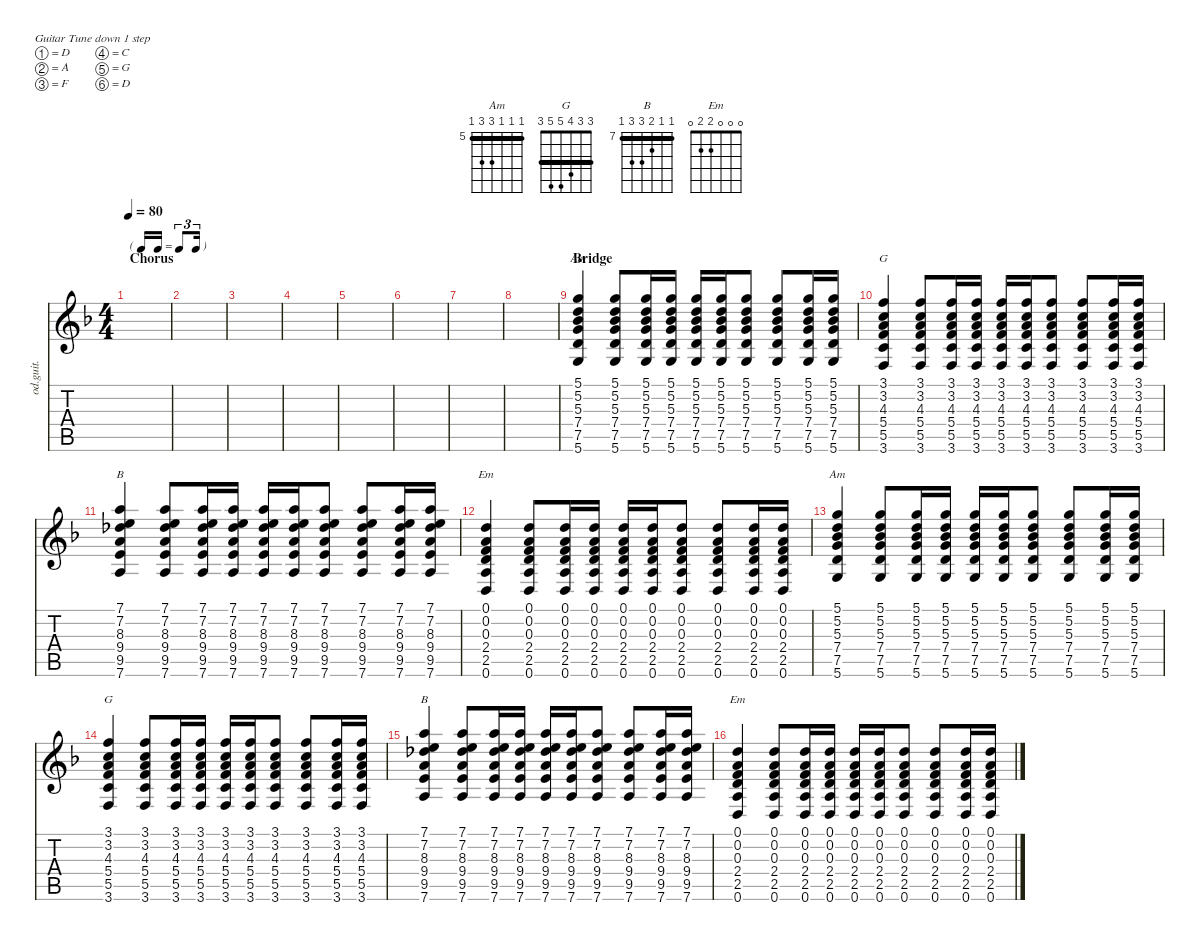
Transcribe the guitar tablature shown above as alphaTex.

\defaultSystemsLayout 4
\hideDynamics
\bracketExtendMode nobrackets
\otherSystemsTrackNameOrientation horizontal
\track ("Overdriven Guitar" "od.guit.") {instrument overdrivenguitar}
\staff {score tabs}
\tuning (D4 A3 F3 C3 G2 D2)
\chord ("Am" 5 5 5 7 7 5) {firstfret 5 showfingering false barre (5 5 5)}
\chord ("G" 3 3 4 5 5 3) {showfingering false barre (3 3)}
\chord ("B" 7 7 8 9 9 7) {firstfret 7 showfingering false barre (7 7)}
\chord ("Em" 0 0 0 2 2 0) {showfingering false}
\ts (4 4)
\tf triplet16th
\section ("" "Chorus")
\tempo 80
\clef g2
\ks dminor
|
|
|
|
|
|
|
|
\section ("" "Bridge")
(5.6{acc forcenatural} 7.5{acc forcenatural} 7.4{acc forcenatural} 5.3{acc b} 5.2{acc forcenatural} 5.1{acc forcenatural}).4{ch "Am" beam Up} (5.6{acc forcenatural} 7.5{acc forcenatural} 7.4{acc forcenatural} 5.3{acc b} 5.2{acc forcenatural} 5.1{acc forcenatural}).8{beam Up} (5.6{acc forcenatural} 7.5{acc forcenatural} 7.4{acc forcenatural} 5.3{acc b} 5.2{acc forcenatural} 5.1{acc forcenatural}).16{beam Up} (5.6{acc forcenatural} 7.5{acc forcenatural} 7.4{acc forcenatural} 5.3{acc b} 5.2{acc forcenatural} 5.1{acc forcenatural}).16{beam Up} (5.6{acc forcenatural} 7.5{acc forcenatural} 7.4{acc forcenatural} 5.3{acc b} 5.2{acc forcenatural} 5.1{acc forcenatural}).16{beam Up} (5.6{acc forcenatural} 7.5{acc forcenatural} 7.4{acc forcenatural} 5.3{acc b} 5.2{acc forcenatural} 5.1{acc forcenatural}).16{beam Up} (5.6{acc forcenatural} 7.5{acc forcenatural} 7.4{acc forcenatural} 5.3{acc b} 5.2{acc forcenatural} 5.1{acc forcenatural}).8{beam Up} (5.6{acc forcenatural} 7.5{acc forcenatural} 7.4{acc forcenatural} 5.3{acc b} 5.2{acc forcenatural} 5.1{acc forcenatural}).8{beam Up} (5.6{acc forcenatural} 7.5{acc forcenatural} 7.4{acc forcenatural} 5.3{acc b} 5.2{acc forcenatural} 5.1{acc forcenatural}).16{beam Up} (5.6{acc forcenatural} 7.5{acc forcenatural} 7.4{acc forcenatural} 5.3{acc b} 5.2{acc forcenatural} 5.1{acc forcenatural}).16{beam Up} |
(3.6{acc forcenatural} 5.5{acc forcenatural} 5.4{acc forcenatural} 4.3{acc forcenatural} 3.2{acc forcenatural} 3.1{acc forcenatural}).4{ch "G" beam Up} (3.6{acc forcenatural} 5.5{acc forcenatural} 5.4{acc forcenatural} 4.3{acc forcenatural} 3.2{acc forcenatural} 3.1{acc forcenatural}).8{beam Up} (3.6{acc forcenatural} 5.5{acc forcenatural} 5.4{acc forcenatural} 4.3{acc forcenatural} 3.2{acc forcenatural} 3.1{acc forcenatural}).16{beam Up} (3.6{acc forcenatural} 5.5{acc forcenatural} 5.4{acc forcenatural} 4.3{acc forcenatural} 3.2{acc forcenatural} 3.1{acc forcenatural}).16{beam Up} (3.6{acc forcenatural} 5.5{acc forcenatural} 5.4{acc forcenatural} 4.3{acc forcenatural} 3.2{acc forcenatural} 3.1{acc forcenatural}).16{beam Up} (3.6{acc forcenatural} 5.5{acc forcenatural} 5.4{acc forcenatural} 4.3{acc forcenatural} 3.2{acc forcenatural} 3.1{acc forcenatural}).16{beam Up} (3.6{acc forcenatural} 5.5{acc forcenatural} 5.4{acc forcenatural} 4.3{acc forcenatural} 3.2{acc forcenatural} 3.1{acc forcenatural}).8{beam Up} (3.6{acc forcenatural} 5.5{acc forcenatural} 5.4{acc forcenatural} 4.3{acc forcenatural} 3.2{acc forcenatural} 3.1{acc forcenatural}).8{beam Up} (3.6{acc forcenatural} 5.5{acc forcenatural} 5.4{acc forcenatural} 4.3{acc forcenatural} 3.2{acc forcenatural} 3.1{acc forcenatural}).16{beam Up} (3.6{acc forcenatural} 5.5{acc forcenatural} 5.4{acc forcenatural} 4.3{acc forcenatural} 3.2{acc forcenatural} 3.1{acc forcenatural}).16{beam Up} |
(7.6{acc forcenatural} 9.5{acc forcenatural} 9.4{acc forcenatural} 8.3{acc b} 7.2{acc forcenatural} 7.1{acc forcenatural}).4{ch "B" beam Up} (7.6{acc forcenatural} 9.5{acc forcenatural} 9.4{acc forcenatural} 8.3{acc b} 7.2{acc forcenatural} 7.1{acc forcenatural}).8{beam Up} (7.6{acc forcenatural} 9.5{acc forcenatural} 9.4{acc forcenatural} 8.3{acc b} 7.2{acc forcenatural} 7.1{acc forcenatural}).16{beam Up} (7.6{acc forcenatural} 9.5{acc forcenatural} 9.4{acc forcenatural} 8.3{acc b} 7.2{acc forcenatural} 7.1{acc forcenatural}).16{beam Up} (7.6{acc forcenatural} 9.5{acc forcenatural} 9.4{acc forcenatural} 8.3{acc b} 7.2{acc forcenatural} 7.1{acc forcenatural}).16{beam Up} (7.6{acc forcenatural} 9.5{acc forcenatural} 9.4{acc forcenatural} 8.3{acc b} 7.2{acc forcenatural} 7.1{acc forcenatural}).16{beam Up} (7.6{acc forcenatural} 9.5{acc forcenatural} 9.4{acc forcenatural} 8.3{acc b} 7.2{acc forcenatural} 7.1{acc forcenatural}).8{beam Up} (7.6{acc forcenatural} 9.5{acc forcenatural} 9.4{acc forcenatural} 8.3{acc b} 7.2{acc forcenatural} 7.1{acc forcenatural}).8{beam Up} (7.6{acc forcenatural} 9.5{acc forcenatural} 9.4{acc forcenatural} 8.3{acc b} 7.2{acc forcenatural} 7.1{acc forcenatural}).16{beam Up} (7.6{acc forcenatural} 9.5{acc forcenatural} 9.4{acc forcenatural} 8.3{acc b} 7.2{acc forcenatural} 7.1{acc forcenatural}).16{beam Up} |
(0.6{acc forcenatural} 2.5{acc forcenatural} 2.4{acc forcenatural} 0.3{acc forcenatural} 0.2{acc forcenatural} 0.1{acc forcenatural}).4{ch "Em" beam Up} (0.6{acc forcenatural} 2.5{acc forcenatural} 2.4{acc forcenatural} 0.3{acc forcenatural} 0.2{acc forcenatural} 0.1{acc forcenatural}).8{beam Up} (0.6{acc forcenatural} 2.5{acc forcenatural} 2.4{acc forcenatural} 0.3{acc forcenatural} 0.2{acc forcenatural} 0.1{acc forcenatural}).16{beam Up} (0.6{acc forcenatural} 2.5{acc forcenatural} 2.4{acc forcenatural} 0.3{acc forcenatural} 0.2{acc forcenatural} 0.1{acc forcenatural}).16{beam Up} (0.6{acc forcenatural} 2.5{acc forcenatural} 2.4{acc forcenatural} 0.3{acc forcenatural} 0.2{acc forcenatural} 0.1{acc forcenatural}).16{beam Up} (0.6{acc forcenatural} 2.5{acc forcenatural} 2.4{acc forcenatural} 0.3{acc forcenatural} 0.2{acc forcenatural} 0.1{acc forcenatural}).16{beam Up} (0.6{acc forcenatural} 2.5{acc forcenatural} 2.4{acc forcenatural} 0.3{acc forcenatural} 0.2{acc forcenatural} 0.1{acc forcenatural}).8{beam Up} (0.6{acc forcenatural} 2.5{acc forcenatural} 2.4{acc forcenatural} 0.3{acc forcenatural} 0.2{acc forcenatural} 0.1{acc forcenatural}).8{beam Up} (0.6{acc forcenatural} 2.5{acc forcenatural} 2.4{acc forcenatural} 0.3{acc forcenatural} 0.2{acc forcenatural} 0.1{acc forcenatural}).16{beam Up} (0.6{acc forcenatural} 2.5{acc forcenatural} 2.4{acc forcenatural} 0.3{acc forcenatural} 0.2{acc forcenatural} 0.1{acc forcenatural}).16{beam Up} |
(5.6{acc forcenatural} 7.5{acc forcenatural} 7.4{acc forcenatural} 5.3{acc b} 5.2{acc forcenatural} 5.1{acc forcenatural}).4{ch "Am" beam Up} (5.6{acc forcenatural} 7.5{acc forcenatural} 7.4{acc forcenatural} 5.3{acc b} 5.2{acc forcenatural} 5.1{acc forcenatural}).8{beam Up} (5.6{acc forcenatural} 7.5{acc forcenatural} 7.4{acc forcenatural} 5.3{acc b} 5.2{acc forcenatural} 5.1{acc forcenatural}).16{beam Up} (5.6{acc forcenatural} 7.5{acc forcenatural} 7.4{acc forcenatural} 5.3{acc b} 5.2{acc forcenatural} 5.1{acc forcenatural}).16{beam Up} (5.6{acc forcenatural} 7.5{acc forcenatural} 7.4{acc forcenatural} 5.3{acc b} 5.2{acc forcenatural} 5.1{acc forcenatural}).16{beam Up} (5.6{acc forcenatural} 7.5{acc forcenatural} 7.4{acc forcenatural} 5.3{acc b} 5.2{acc forcenatural} 5.1{acc forcenatural}).16{beam Up} (5.6{acc forcenatural} 7.5{acc forcenatural} 7.4{acc forcenatural} 5.3{acc b} 5.2{acc forcenatural} 5.1{acc forcenatural}).8{beam Up} (5.6{acc forcenatural} 7.5{acc forcenatural} 7.4{acc forcenatural} 5.3{acc b} 5.2{acc forcenatural} 5.1{acc forcenatural}).8{beam Up} (5.6{acc forcenatural} 7.5{acc forcenatural} 7.4{acc forcenatural} 5.3{acc b} 5.2{acc forcenatural} 5.1{acc forcenatural}).16{beam Up} (5.6{acc forcenatural} 7.5{acc forcenatural} 7.4{acc forcenatural} 5.3{acc b} 5.2{acc forcenatural} 5.1{acc forcenatural}).16{beam Up} |
(3.6{acc forcenatural} 5.5{acc forcenatural} 5.4{acc forcenatural} 4.3{acc forcenatural} 3.2{acc forcenatural} 3.1{acc forcenatural}).4{ch "G" beam Up} (3.6{acc forcenatural} 5.5{acc forcenatural} 5.4{acc forcenatural} 4.3{acc forcenatural} 3.2{acc forcenatural} 3.1{acc forcenatural}).8{beam Up} (3.6{acc forcenatural} 5.5{acc forcenatural} 5.4{acc forcenatural} 4.3{acc forcenatural} 3.2{acc forcenatural} 3.1{acc forcenatural}).16{beam Up} (3.6{acc forcenatural} 5.5{acc forcenatural} 5.4{acc forcenatural} 4.3{acc forcenatural} 3.2{acc forcenatural} 3.1{acc forcenatural}).16{beam Up} (3.6{acc forcenatural} 5.5{acc forcenatural} 5.4{acc forcenatural} 4.3{acc forcenatural} 3.2{acc forcenatural} 3.1{acc forcenatural}).16{beam Up} (3.6{acc forcenatural} 5.5{acc forcenatural} 5.4{acc forcenatural} 4.3{acc forcenatural} 3.2{acc forcenatural} 3.1{acc forcenatural}).16{beam Up} (3.6{acc forcenatural} 5.5{acc forcenatural} 5.4{acc forcenatural} 4.3{acc forcenatural} 3.2{acc forcenatural} 3.1{acc forcenatural}).8{beam Up} (3.6{acc forcenatural} 5.5{acc forcenatural} 5.4{acc forcenatural} 4.3{acc forcenatural} 3.2{acc forcenatural} 3.1{acc forcenatural}).8{beam Up} (3.6{acc forcenatural} 5.5{acc forcenatural} 5.4{acc forcenatural} 4.3{acc forcenatural} 3.2{acc forcenatural} 3.1{acc forcenatural}).16{beam Up} (3.6{acc forcenatural} 5.5{acc forcenatural} 5.4{acc forcenatural} 4.3{acc forcenatural} 3.2{acc forcenatural} 3.1{acc forcenatural}).16{beam Up} |
(7.6{acc forcenatural} 9.5{acc forcenatural} 9.4{acc forcenatural} 8.3{acc b} 7.2{acc forcenatural} 7.1{acc forcenatural}).4{ch "B" beam Up} (7.6{acc forcenatural} 9.5{acc forcenatural} 9.4{acc forcenatural} 8.3{acc b} 7.2{acc forcenatural} 7.1{acc forcenatural}).8{beam Up} (7.6{acc forcenatural} 9.5{acc forcenatural} 9.4{acc forcenatural} 8.3{acc b} 7.2{acc forcenatural} 7.1{acc forcenatural}).16{beam Up} (7.6{acc forcenatural} 9.5{acc forcenatural} 9.4{acc forcenatural} 8.3{acc b} 7.2{acc forcenatural} 7.1{acc forcenatural}).16{beam Up} (7.6{acc forcenatural} 9.5{acc forcenatural} 9.4{acc forcenatural} 8.3{acc b} 7.2{acc forcenatural} 7.1{acc forcenatural}).16{beam Up} (7.6{acc forcenatural} 9.5{acc forcenatural} 9.4{acc forcenatural} 8.3{acc b} 7.2{acc forcenatural} 7.1{acc forcenatural}).16{beam Up} (7.6{acc forcenatural} 9.5{acc forcenatural} 9.4{acc forcenatural} 8.3{acc b} 7.2{acc forcenatural} 7.1{acc forcenatural}).8{beam Up} (7.6{acc forcenatural} 9.5{acc forcenatural} 9.4{acc forcenatural} 8.3{acc b} 7.2{acc forcenatural} 7.1{acc forcenatural}).8{beam Up} (7.6{acc forcenatural} 9.5{acc forcenatural} 9.4{acc forcenatural} 8.3{acc b} 7.2{acc forcenatural} 7.1{acc forcenatural}).16{beam Up} (7.6{acc forcenatural} 9.5{acc forcenatural} 9.4{acc forcenatural} 8.3{acc b} 7.2{acc forcenatural} 7.1{acc forcenatural}).16{beam Up} |
(0.6{acc forcenatural} 2.5{acc forcenatural} 2.4{acc forcenatural} 0.3{acc forcenatural} 0.2{acc forcenatural} 0.1{acc forcenatural}).4{ch "Em" beam Up} (0.6{acc forcenatural} 2.5{acc forcenatural} 2.4{acc forcenatural} 0.3{acc forcenatural} 0.2{acc forcenatural} 0.1{acc forcenatural}).8{beam Up} (0.6{acc forcenatural} 2.5{acc forcenatural} 2.4{acc forcenatural} 0.3{acc forcenatural} 0.2{acc forcenatural} 0.1{acc forcenatural}).16{beam Up} (0.6{acc forcenatural} 2.5{acc forcenatural} 2.4{acc forcenatural} 0.3{acc forcenatural} 0.2{acc forcenatural} 0.1{acc forcenatural}).16{beam Up} (0.6{acc forcenatural} 2.5{acc forcenatural} 2.4{acc forcenatural} 0.3{acc forcenatural} 0.2{acc forcenatural} 0.1{acc forcenatural}).16{beam Up} (0.6{acc forcenatural} 2.5{acc forcenatural} 2.4{acc forcenatural} 0.3{acc forcenatural} 0.2{acc forcenatural} 0.1{acc forcenatural}).16{beam Up} (0.6{acc forcenatural} 2.5{acc forcenatural} 2.4{acc forcenatural} 0.3{acc forcenatural} 0.2{acc forcenatural} 0.1{acc forcenatural}).8{beam Up} (0.6{acc forcenatural} 2.5{acc forcenatural} 2.4{acc forcenatural} 0.3{acc forcenatural} 0.2{acc forcenatural} 0.1{acc forcenatural}).8{beam Up} (0.6{acc forcenatural} 2.5{acc forcenatural} 2.4{acc forcenatural} 0.3{acc forcenatural} 0.2{acc forcenatural} 0.1{acc forcenatural}).16{beam Up} (0.6{acc forcenatural} 2.5{acc forcenatural} 2.4{acc forcenatural} 0.3{acc forcenatural} 0.2{acc forcenatural} 0.1{acc forcenatural}).16{beam Up}
